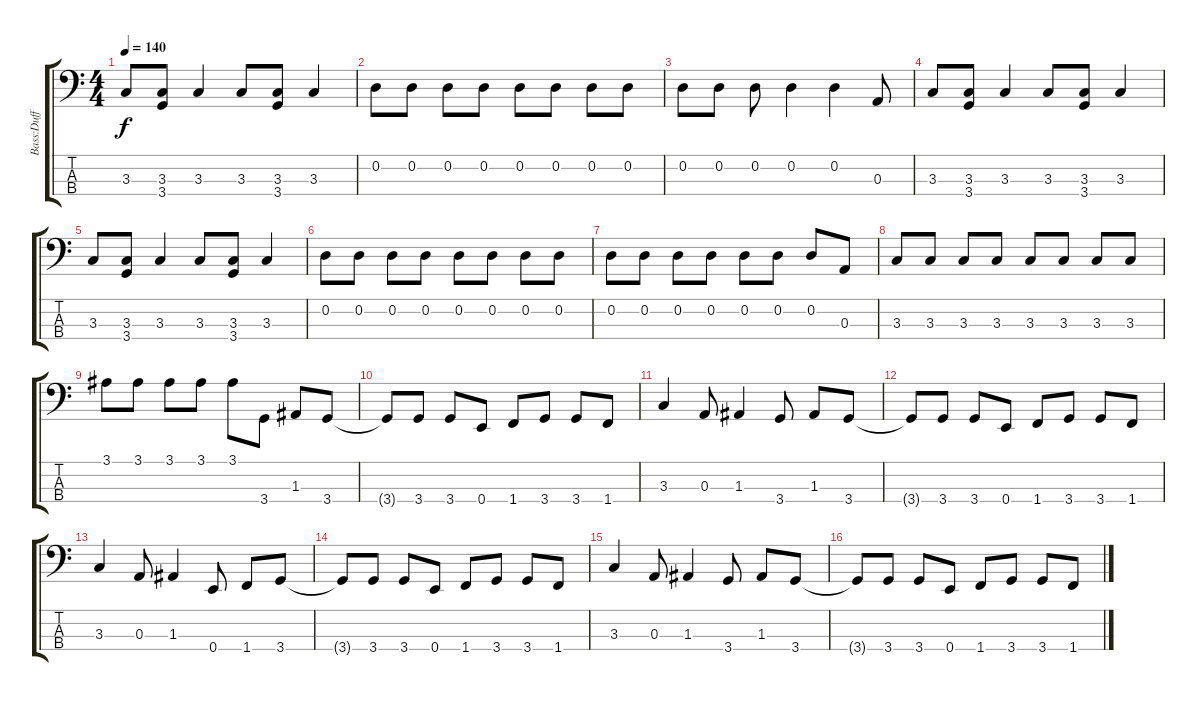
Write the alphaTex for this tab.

\track ("Bass:Duff" "Bass:Duff") {instrument fretlessbass}
\staff {score tabs}
\tuning (G2 D2 A1 E1) {hide}
\ts (4 4)
\tempo 140
\clef f4
\ks c
3.3.8{dy f} (3.3 3.4).8 3.3.4 3.3.8 (3.3 3.4).8 3.3.4 |
0.2.8 0.2.8 0.2.8 0.2.8 0.2.8 0.2.8 0.2.8 0.2.8 |
0.2.8 0.2.8 0.2.8 0.2.4 0.2.4 0.3.8 |
3.3.8 (3.3 3.4).8 3.3.4 3.3.8 (3.3 3.4).8 3.3.4 |
3.3.8 (3.3 3.4).8 3.3.4 3.3.8 (3.3 3.4).8 3.3.4 |
0.2.8 0.2.8 0.2.8 0.2.8 0.2.8 0.2.8 0.2.8 0.2.8 |
0.2.8 0.2.8 0.2.8 0.2.8 0.2.8 0.2.8 0.2.8 0.3.8 |
3.3.8 3.3.8 3.3.8 3.3.8 3.3.8 3.3.8 3.3.8 3.3.8 |
3.1.8 3.1.8 3.1.8 3.1.8 3.1.8 3.4.8 1.3.8 3.4.8 |
3.4{t}.8 3.4.8 3.4.8 0.4.8 1.4.8 3.4.8 3.4.8 1.4.8 |
3.3.4 0.3.8 1.3.4 3.4.8 1.3.8 3.4.8 |
3.4{t}.8 3.4.8 3.4.8 0.4.8 1.4.8 3.4.8 3.4.8 1.4.8 |
3.3.4 0.3.8 1.3.4 0.4.8 1.4.8 3.4.8 |
3.4{t}.8 3.4.8 3.4.8 0.4.8 1.4.8 3.4.8 3.4.8 1.4.8 |
3.3.4 0.3.8 1.3.4 3.4.8 1.3.8 3.4.8 |
3.4{t}.8 3.4.8 3.4.8 0.4.8 1.4.8 3.4.8 3.4.8 1.4.8
